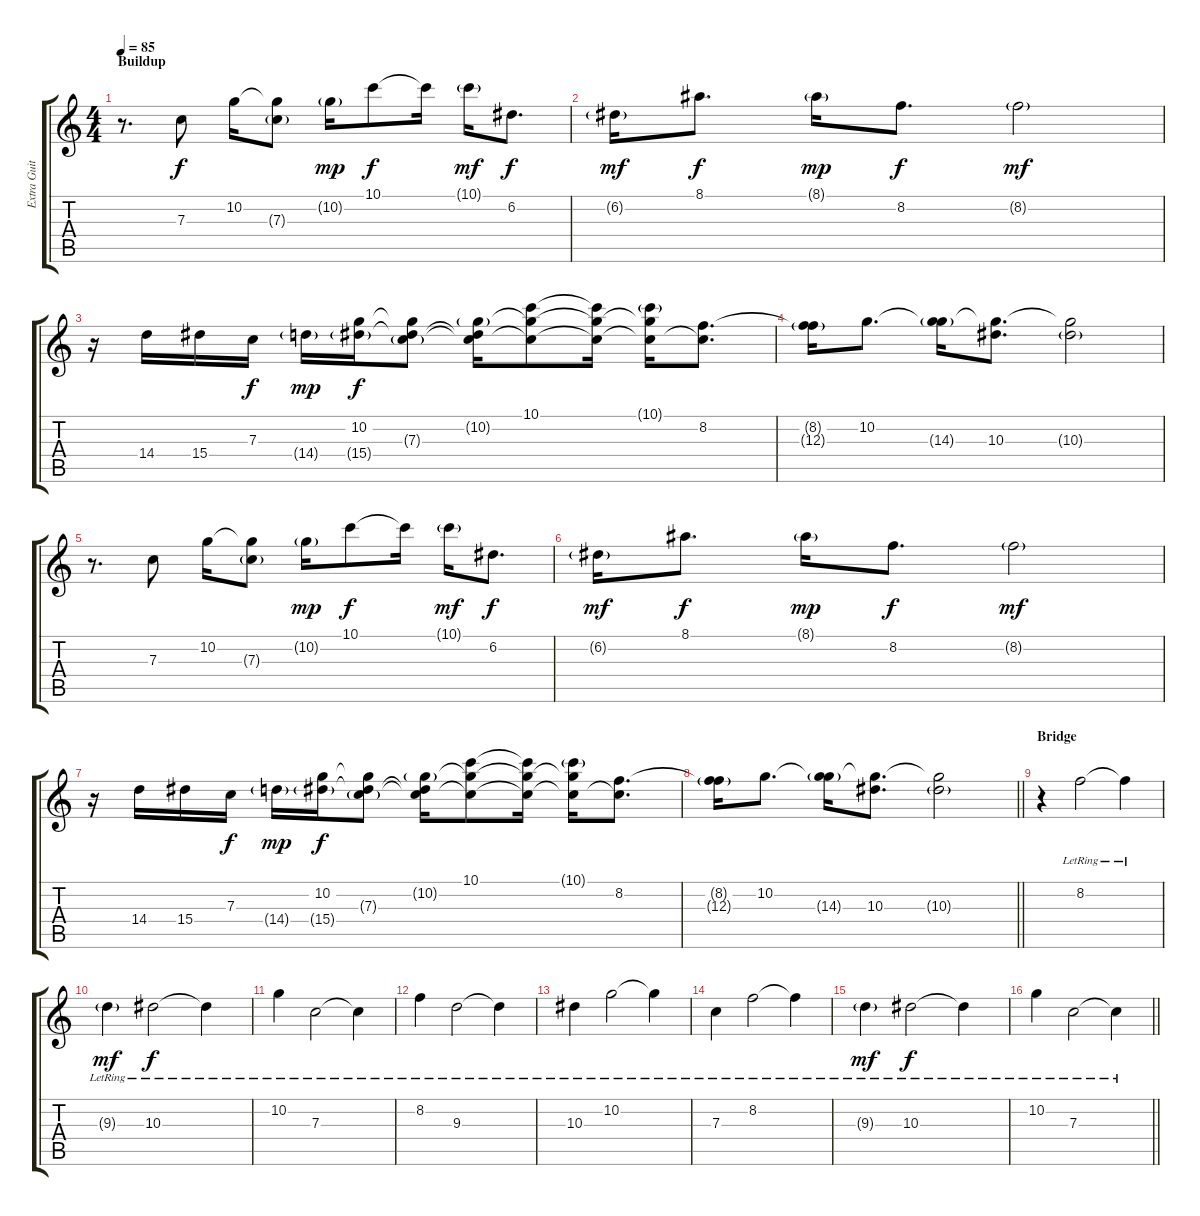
\track ("Extra Guitar 1" "Extra Guit") {instrument electricguitarjazz}
\staff {score tabs}
\tuning (D4 A3 F3 C3 G2 C2) {hide}
\ts (4 4)
\section ("" "Buildup")
\tempo 85
\clef g2
\ks c
r.8{d dy f} 7.3.8 10.2.16 (10.2{t} 7.3{g}).8 10.2{g}.16{dy mp} 10.1.8{dy f} 10.1{t}.16 10.1{g}.16{dy mf} 6.2.8{d dy f} |
6.2{g}.16{dy mf} 8.1.8{d dy f} 8.1{g}.16{dy mp} 8.2.8{d dy f} 8.2{g}.2{dy mf} |
r.16 14.4.16 15.4.16 7.3.16{dy f} 14.4{g}.16{dy mp} (10.2 15.4{g}).16{dy f} (10.2{t} 7.3{g} 15.4{t}).8 (10.2{g} 7.3{t} 15.4{t}).16 (10.1 10.2{t} 7.3{t}).8 (10.1{t} 10.2{t} 7.3{t}).16 (10.1{g} 10.2{t} 7.3{t}).16 (8.2 7.3{t}).8{d} |
(8.2{t} 12.3{g}).16 10.2.8{d} (10.2{t} 14.3{g}).16 (10.2{t} 10.3).8{d} (10.2{t} 10.3{g}).2 |
r.8{d} 7.3.8 10.2.16 (10.2{t} 7.3{g}).8 10.2{g}.16{dy mp} 10.1.8{dy f} 10.1{t}.16 10.1{g}.16{dy mf} 6.2.8{d dy f} |
6.2{g}.16{dy mf} 8.1.8{d dy f} 8.1{g}.16{dy mp} 8.2.8{d dy f} 8.2{g}.2{dy mf} |
r.16 14.4.16 15.4.16 7.3.16{dy f} 14.4{g}.16{dy mp} (10.2 15.4{g}).16{dy f} (10.2{t} 7.3{g} 15.4{t}).8 (10.2{g} 7.3{t} 15.4{t}).16 (10.1 10.2{t} 7.3{t}).8 (10.1{t} 10.2{t} 7.3{t}).16 (10.1{g} 10.2{t} 7.3{t}).16 (8.2 7.3{t}).8{d} |
\barLineRight lightlight
(8.2{t} 12.3{g}).16 10.2.8{d} (10.2{t} 14.3{g}).16 (10.2{t} 10.3).8{d} (10.2{t} 10.3{g}).2 |
\section ("" "Bridge")
r.4 8.2{lr}.2 8.2{lr t}.4 |
9.3{g lr}.4{dy mf} 10.3{lr}.2{dy f} 10.3{lr t}.4 |
10.2{lr}.4 7.3{lr}.2 7.3{lr t}.4 |
8.2{lr}.4 9.3{lr}.2 9.3{lr t}.4 |
10.3{lr}.4 10.2{lr}.2 10.2{lr t}.4 |
7.3{lr}.4 8.2{lr}.2 8.2{lr t}.4 |
9.3{g lr}.4{dy mf} 10.3{lr}.2{dy f} 10.3{lr t}.4 |
\barLineRight lightlight
10.2{lr}.4 7.3{lr}.2 7.3{lr t}.4
